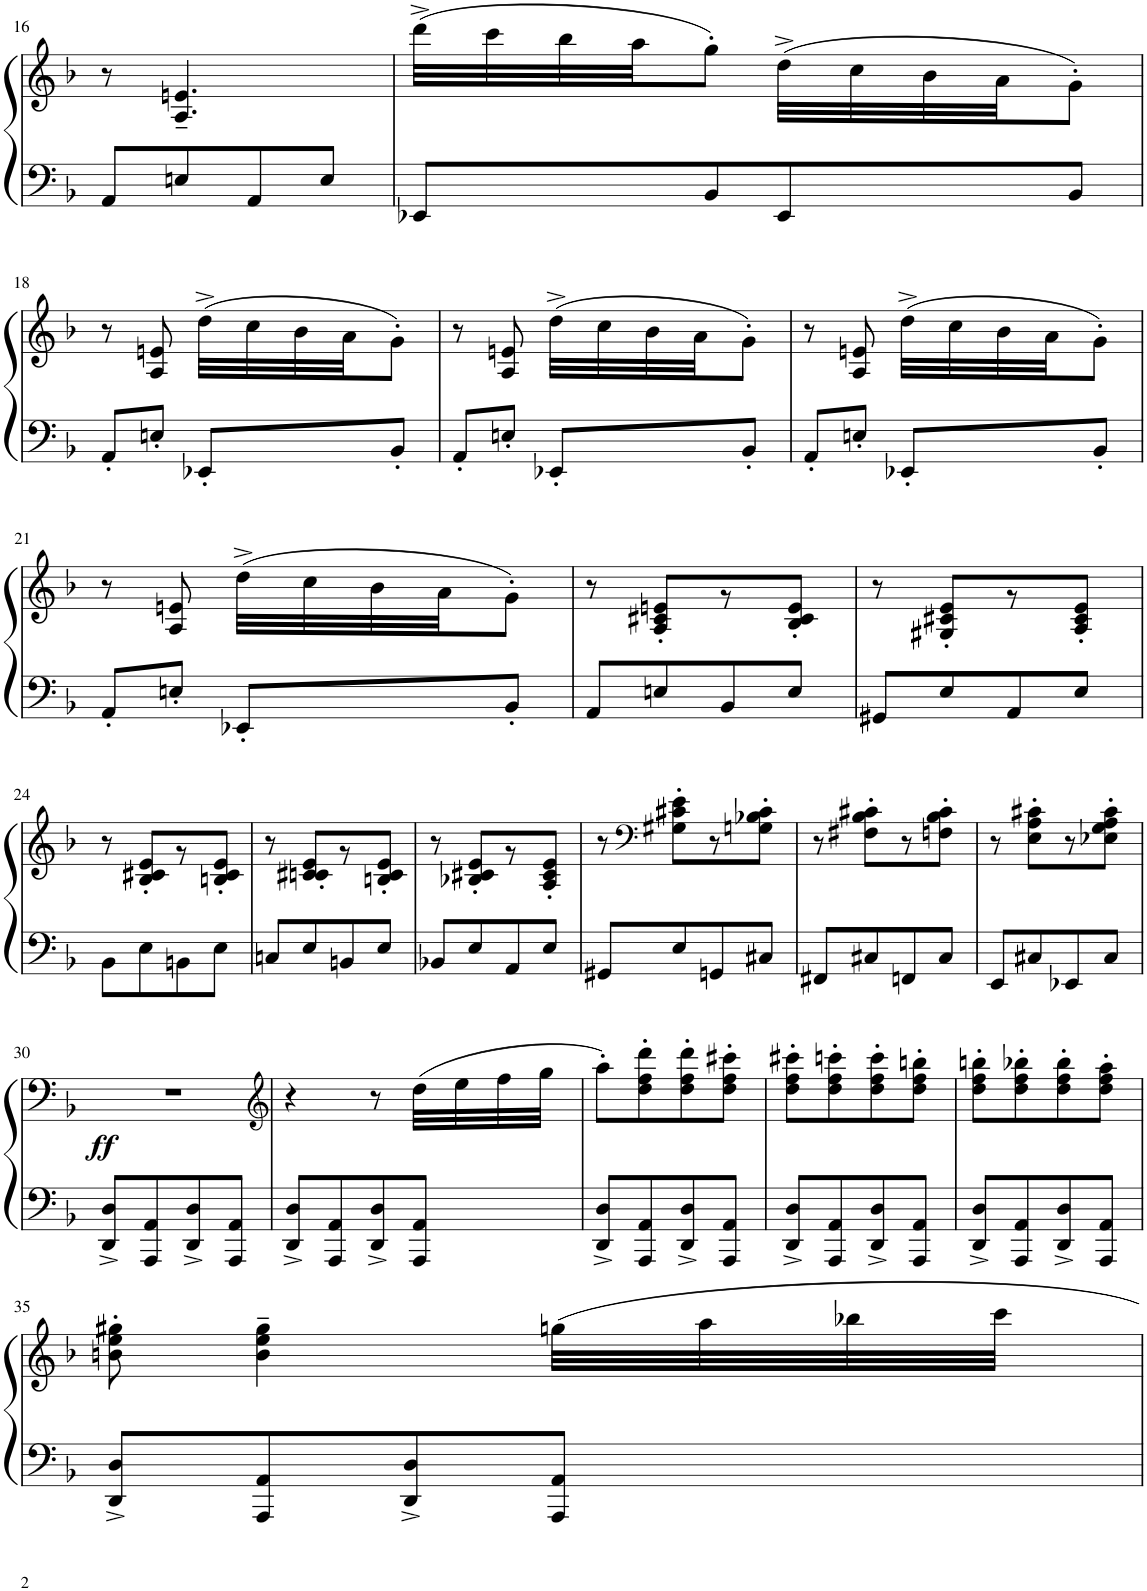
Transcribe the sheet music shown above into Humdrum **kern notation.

**kern	**kern	**dynam
*part1	*part1	*part1
*staff2	*staff1	*staff1/2
*I"Piano	*	*
*I'Pno	*	*
!!LO:PB:g=z
*clefF4	*clefG2	*
*k[b-]	*k[b-]	*
*M2/4	*M2/4	*
=16	=16	=16
8AA'/L	8r	.
8En'/	4.A/~ 4.en/~	.
8AA'/	.	.
8E'/J	.	.
=17	=17	=17
8EE-X'/L	(32ddd^\LLL	.
.	32ccc\	.
.	32bb-\	.
.	32aa\JJ	.
8BB-'/	8gg'\J)	.
8EE-'/	(32dd^\LLL	.
.	32cc\	.
.	32b-\	.
.	32a\JJ	.
8BB-'/J	8g'\J)	.
!!LO:LB:g=z
=18	=18	=18
8AA'/L	8r	.
8En'/J	8A/ 8en/	.
8EE-X'/L	(32dd^\LLL	.
.	32cc\	.
.	32b-\	.
.	32a\JJ	.
8BB-'/J	8g'\J)	.
=19	=19	=19
8AA'/L	8r	.
8En'/J	8A/ 8en/	.
8EE-X'/L	(32dd^\LLL	.
.	32cc\	.
.	32b-\	.
.	32a\JJ	.
8BB-'/J	8g'\J)	.
=20	=20	=20
8AA'/L	8r	.
8En'/J	8A/ 8en/	.
8EE-X'/L	(32dd^\LLL	.
.	32cc\	.
.	32b-\	.
.	32a\JJ	.
8BB-'/J	8g'\J)	.
!!LO:LB:g=z
=21	=21	=21
8AA'/L	8r	.
8En'/J	8A/ 8en/	.
8EE-X'/L	(32dd^\LLL	.
.	32cc\	.
.	32b-\	.
.	32a\JJ	.
8BB-'/J	8g'\J)	.
=22	=22	=22
8AA'/L	8r	.
8En'/	8A/' 8c#X/' 8en/'L	.
8BB-'/	8r	.
8E'/J	8B-/' 8c#/' 8e/'J	.
=23	=23	=23
8GG#X'/L	8r	.
8E'/	8G#X/' 8c#X/' 8e/'L	.
8AA'/	8r	.
8E'/J	8A/' 8c#/' 8e/'J	.
!!LO:LB:g=z
=24	=24	=24
8BB-'\L	8r	.
8E'\	8B-/' 8c#X/' 8e/'L	.
8BBn'\	8r	.
8E'\J	8Bn/' 8c#/' 8e/'J	.
=25	=25	=25
8Cn'/L	8r	.
8E'/	8cn/' 8c#X/' 8e/'L	.
8BBn'/	8r	.
8E'/J	8Bn/' 8c#/' 8e/'J	.
=26	=26	=26
8BB-X'/L	8r	.
8E'/	8B-X/' 8c#X/' 8e/'L	.
8AA'/	8r	.
8E'/J	8A/' 8c#/' 8e/'J	.
=27	=27	=27
8GG#X'/L	8r	.
*	*clefF4	*
8E'/	8G#X\' 8c#X\' 8e\'L	.
8GGn'/	8r	.
8C#X'/J	8Gn\' 8B-X\' 8c#\'J	.
=28	=28	=28
8FF#X'/L	8r	.
8C#X'/	8F#X\' 8B-\' 8c#X\'L	.
8FFn'/	8r	.
8C#'/J	8Fn\' 8B-\' 8c#\'J	.
=29	=29	=29
8EE'/L	8r	.
8C#X'/	8E\' 8A\' 8c#X\'L	.
8EE-X'/	8r	.
8C#'/J	8E-X\' 8G\' 8A\' 8c#\'J	.
!!LO:LB:g=z
=30	=30	=30
!	!	!LO:DY:b
8DD/^ 8D/^L	2r	ff
8AAA/ 8AA/	.	.
8DD/^ 8D/^	.	.
8AAA/ 8AA/J	.	.
=31	=31	=31
*	*clefG2	*
8DD/^ 8D/^L	4r	.
8AAA/ 8AA/	.	.
8DD/^ 8D/^	8r	.
8AAA/ 8AA/J	(32dd\LLL	.
.	32ee\	.
.	32ff\	.
.	32gg\JJJ	.
=32	=32	=32
8DD/^ 8D/^L	8aa'\L)	.
8AAA/ 8AA/	8dd\' 8ff\' 8ddd\'	.
8DD/^ 8D/^	8dd\' 8ff\' 8ddd\'	.
8AAA/ 8AA/J	8dd\' 8ff\' 8ccc#X\'J	.
=33	=33	=33
8DD/^ 8D/^L	8dd\' 8ff\' 8ccc#X\'L	.
8AAA/ 8AA/	8dd\' 8ff\' 8cccn\'	.
8DD/^ 8D/^	8dd\' 8ff\' 8ccc\'	.
8AAA/ 8AA/J	8dd\' 8ff\' 8bbn\'J	.
=34	=34	=34
8DD/^ 8D/^L	8dd\' 8ff\' 8bbn\'L	.
8AAA/ 8AA/	8dd\' 8ff\' 8bb-X\'	.
8DD/^ 8D/^	8dd\' 8ff\' 8bb-\'	.
8AAA/ 8AA/J	8dd\' 8ff\' 8aa\'J	.
!!LO:LB:g=z
=35	=35	=35
8DD/^ 8D/^L	8bn\' 8ee\' 8gg#X\'	.
8AAA/ 8AA/	4b\~ 4ee\~ 4gg#\~	.
8DD/^ 8D/^	.	.
8AAA/ 8AA/J	32ggn\LLL	.
.	32aa\	.
.	32bb-X\	.
.	32ccc\JJJ	.
=	=	=
*-	*-	*-
